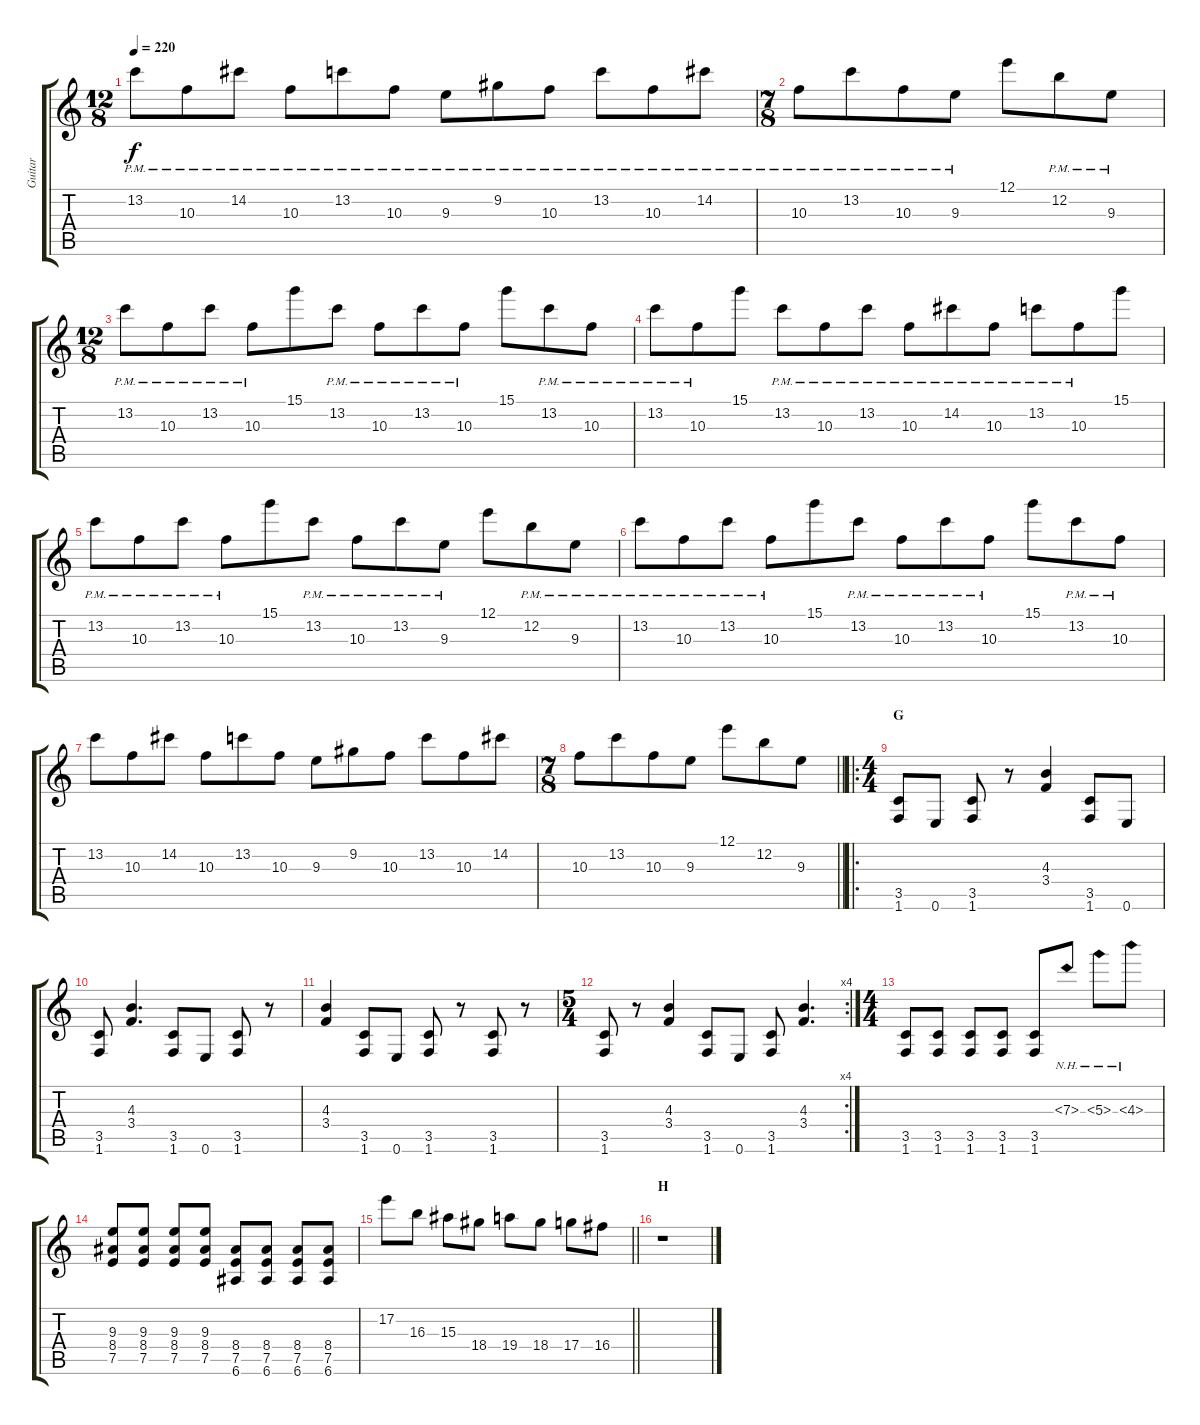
\track ("Guitar" "Guitar") {instrument distortionguitar}
\staff {score tabs}
\tuning (E4 B3 G3 D3 A2 E2) {hide}
\ts (12 8)
\tempo 220
\clef g2
\ks c
13.2{pm}.8{dy f} 10.3{pm}.8 14.2{pm}.8 10.3{pm}.8 13.2{pm}.8 10.3{pm}.8 9.3{pm}.8 9.2{pm}.8 10.3{pm}.8 13.2{pm}.8 10.3{pm}.8 14.2{pm}.8 |
\ts (7 8)
10.3{pm}.8 13.2{pm}.8 10.3{pm}.8 9.3{pm}.8 12.1.8 12.2{pm}.8 9.3{pm}.8 |
\ts (12 8)
13.2{pm}.8 10.3{pm}.8 13.2{pm}.8 10.3{pm}.8 15.1.8 13.2{pm}.8 10.3{pm}.8 13.2{pm}.8 10.3{pm}.8 15.1.8 13.2{pm}.8 10.3{pm}.8 |
13.2{pm}.8 10.3{pm}.8 15.1.8 13.2{pm}.8 10.3{pm}.8 13.2{pm}.8 10.3{pm}.8 14.2{pm}.8 10.3{pm}.8 13.2{pm}.8 10.3{pm}.8 15.1.8 |
13.2{pm}.8 10.3{pm}.8 13.2{pm}.8 10.3{pm}.8 15.1.8 13.2{pm}.8 10.3{pm}.8 13.2{pm}.8 9.3{pm}.8 12.1.8 12.2{pm}.8 9.3{pm}.8 |
13.2{pm}.8 10.3{pm}.8 13.2{pm}.8 10.3{pm}.8 15.1.8 13.2{pm}.8 10.3{pm}.8 13.2{pm}.8 10.3{pm}.8 15.1.8 13.2{pm}.8 10.3{pm}.8 |
13.2.8 10.3.8 14.2.8 10.3.8 13.2.8 10.3.8 9.3.8 9.2.8 10.3.8 13.2.8 10.3.8 14.2.8 |
\ts (7 8)
\barLineRight lightlight
10.3.8 13.2.8 10.3.8 9.3.8 12.1.8 12.2.8 9.3.8 |
\ro
\ts (4 4)
\section ("" "G")
(3.5 1.6).8 0.6.8 (3.5 1.6).8 r.8 (4.3 3.4).4 (3.5 1.6).8 0.6.8 |
(3.5 1.6).8 (4.3 3.4).4{d} (3.5 1.6).8 0.6.8 (3.5 1.6).8 r.8 |
(4.3 3.4).4 (3.5 1.6).8 0.6.8 (3.5 1.6).8 r.8 (3.5 1.6).8 r.8 |
\rc 4
\ts (5 4)
(3.5 1.6).8 r.8 (4.3 3.4).4 (3.5 1.6).8 0.6.8 (3.5 1.6).8 (4.3 3.4).4{d} |
\ts (4 4)
(3.5 1.6).8 (3.5 1.6).8 (3.5 1.6).8 (3.5 1.6).8 (3.5 1.6).8 7.3{nh}.8 5.3{nh}.8 4.3{nh}.8 |
(9.3 8.4 7.5).8 (9.3 8.4 7.5).8 (9.3 8.4 7.5).8 (9.3 8.4 7.5).8 (8.4 7.5 6.6).8 (8.4 7.5 6.6).8 (8.4 7.5 6.6).8 (8.4 7.5 6.6).8 |
\barLineRight lightlight
17.2.8 16.3.8 15.3.8 18.4.8 19.4.8 18.4.8 17.4.8 16.4.8 |
\section ("" "H")
r.1
